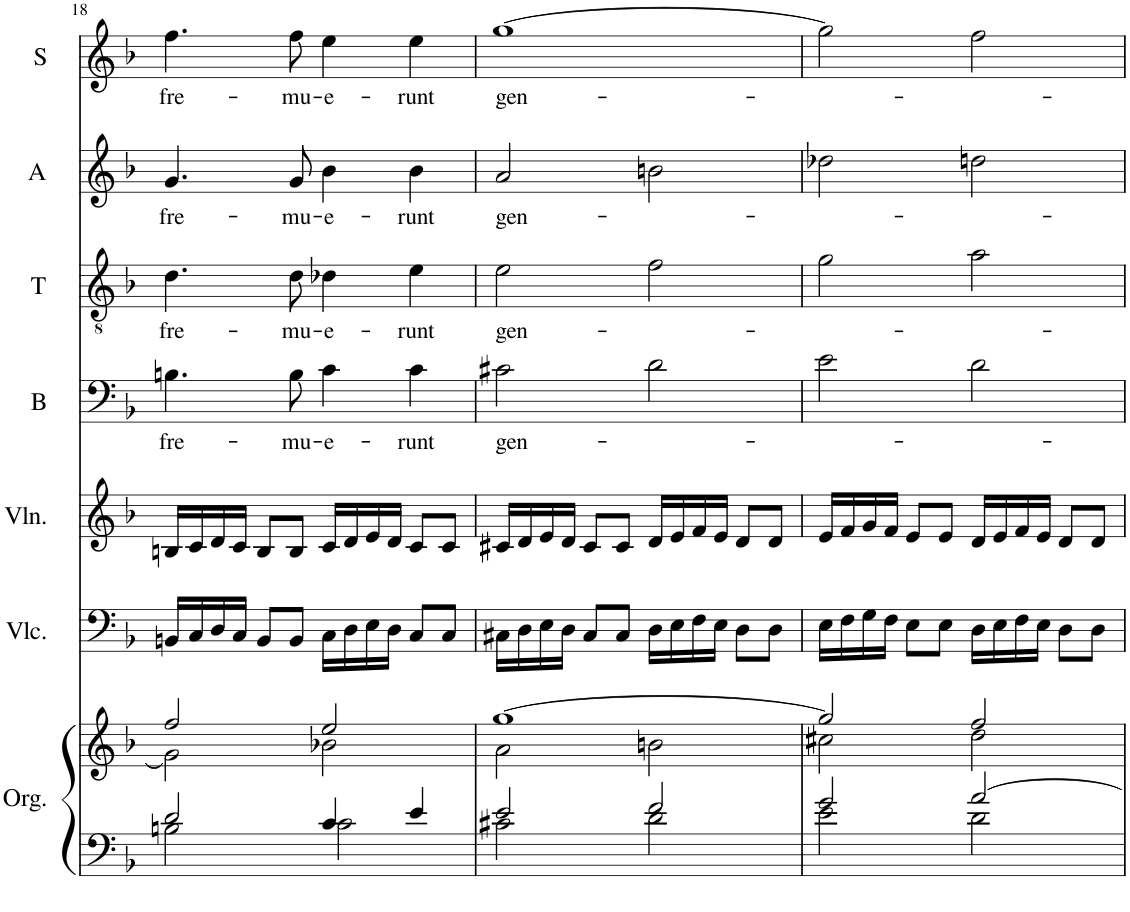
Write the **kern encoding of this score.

**kern	**kern	**kern	**kern	**kern	**text	**kern	**text	**kern	**text	**kern	**text
*part7	*part7	*part6	*part5	*part4	*part4	*part3	*part3	*part2	*part2	*part1	*part1
*staff8	*staff7	*staff6	*staff5	*staff4	*staff4	*staff3	*staff3	*staff2	*staff2	*staff1	*staff1
*I"Orgue	*	*I"Violoncelle	*I"Violon	*I"B	*	*I"T	*	*I"A	*	*I"S	*
*I'Org.	*	*I'Vlc.	*I'Vln.	*I'B	*	*I'T	*	*I'A	*	*I'S	*
!!LO:PB:g=z
*clefF4	*clefG2	*clefF4	*clefG2	*clefF4	*	*clefGv2	*	*clefG2	*	*clefG2	*
*k[b-]	*k[b-]	*k[b-]	*k[b-]	*k[b-]	*	*k[b-]	*	*k[b-]	*	*k[b-]	*
*M4/4	*M4/4	*M4/4	*M4/4	*M4/4	*	*M4/4	*	*M4/4	*	*M4/4	*
=18	=18	=18	=18	=18	=18	=18	=18	=18	=18	=18	=18
*^	*^	*	*	*	*	*	*	*	*	*	*
!	!	!	!	!	!	!	!LO:LY:b	!	!LO:LY:b	!	!LO:LY:b	!	!LO:LY:b
2d/	2Bn\	2ff/	2g\]	16BBn/LL	16Bn/LL	4.Bn\	fre-	4.d\	fre-	4.g/	fre-	4.ff\	fre-
.	.	.	.	16C/	16c/	.	.	.	.	.	.	.	.
.	.	.	.	16D/	16d/	.	.	.	.	.	.	.	.
.	.	.	.	16C/JJ	16c/JJ	.	.	.	.	.	.	.	.
.	.	.	.	8BB/L	8B/L	.	.	.	.	.	.	.	.
!	!	!	!	!	!	!	!LO:LY:b	!	!LO:LY:b	!	!LO:LY:b	!	!LO:LY:b
.	.	.	.	8BB/J	8B/J	8B\	-mu-	8d\	-mu-	8g/	-mu-	8ff\	-mu-
!	!	!	!	!	!	!	!LO:LY:b	!	!LO:LY:b	!	!LO:LY:b	!	!LO:LY:b
4c/	2c\	2ee/	2b-X\	16C\LL	16c/LL	4c\	-e-	4d-X\	-e-	4b-\	-e-	4ee\	-e-
.	.	.	.	16D\	16d/	.	.	.	.	.	.	.	.
.	.	.	.	16E\	16e/	.	.	.	.	.	.	.	.
.	.	.	.	16D\JJ	16d/JJ	.	.	.	.	.	.	.	.
!	!	!	!	!	!	!	!LO:LY:b	!	!LO:LY:b	!	!LO:LY:b	!	!LO:LY:b
4e/	.	.	.	8C/L	8c/L	4c\	-runt	4e\	-runt	4b-\	-runt	4ee\	-runt
.	.	.	.	8C/J	8c/J	.	.	.	.	.	.	.	.
=19	=19	=19	=19	=19	=19	=19	=19	=19	=19	=19	=19	=19	=19
!	!	!	!	!	!	!	!LO:LY:b	!	!LO:LY:b	!	!LO:LY:b	!	!LO:LY:b
2e/	2c#X\	[1gg	2a\	16C#X\LL	16c#X/LL	2c#X\	gen-	2e\	gen-	2a/	gen-	[1gg	gen-
.	.	.	.	16D\	16d/	.	.	.	.	.	.	.	.
.	.	.	.	16E\	16e/	.	.	.	.	.	.	.	.
.	.	.	.	16D\JJ	16d/JJ	.	.	.	.	.	.	.	.
.	.	.	.	8C#/L	8c#/L	.	.	.	.	.	.	.	.
.	.	.	.	8C#/J	8c#/J	.	.	.	.	.	.	.	.
2f/	2d\	.	2bn\	16D\LL	16d/LL	2d\	.	2f\	.	2bn\	.	.	.
.	.	.	.	16E\	16e/	.	.	.	.	.	.	.	.
.	.	.	.	16F\	16f/	.	.	.	.	.	.	.	.
.	.	.	.	16E\JJ	16e/JJ	.	.	.	.	.	.	.	.
.	.	.	.	8D\L	8d/L	.	.	.	.	.	.	.	.
.	.	.	.	8D\J	8d/J	.	.	.	.	.	.	.	.
=20	=20	=20	=20	=20	=20	=20	=20	=20	=20	=20	=20	=20	=20
2g/	2e\	2gg/]	2cc#X\	16E\LL	16e/LL	2e\	.	2g\	.	2dd-X\	.	2gg\]	.
.	.	.	.	16F\	16f/	.	.	.	.	.	.	.	.
.	.	.	.	16G\	16g/	.	.	.	.	.	.	.	.
.	.	.	.	16F\JJ	16f/JJ	.	.	.	.	.	.	.	.
.	.	.	.	8E\L	8e/L	.	.	.	.	.	.	.	.
.	.	.	.	8E\J	8e/J	.	.	.	.	.	.	.	.
[2a/	2d\	2ff/	2dd\	16D\LL	16d/LL	2d\	.	2a\	.	2ddn\	.	2ff\	.
.	.	.	.	16E\	16e/	.	.	.	.	.	.	.	.
.	.	.	.	16F\	16f/	.	.	.	.	.	.	.	.
.	.	.	.	16E\JJ	16e/JJ	.	.	.	.	.	.	.	.
.	.	.	.	8D\L	8d/L	.	.	.	.	.	.	.	.
.	.	.	.	8D\J	8d/J	.	.	.	.	.	.	.	.
*v	*v	*	*	*	*	*	*	*	*	*	*	*	*
*	*v	*v	*	*	*	*	*	*	*	*	*	*
=	=	=	=	=	=	=	=	=	=	=	=
*-	*-	*-	*-	*-	*-	*-	*-	*-	*-	*-	*-
